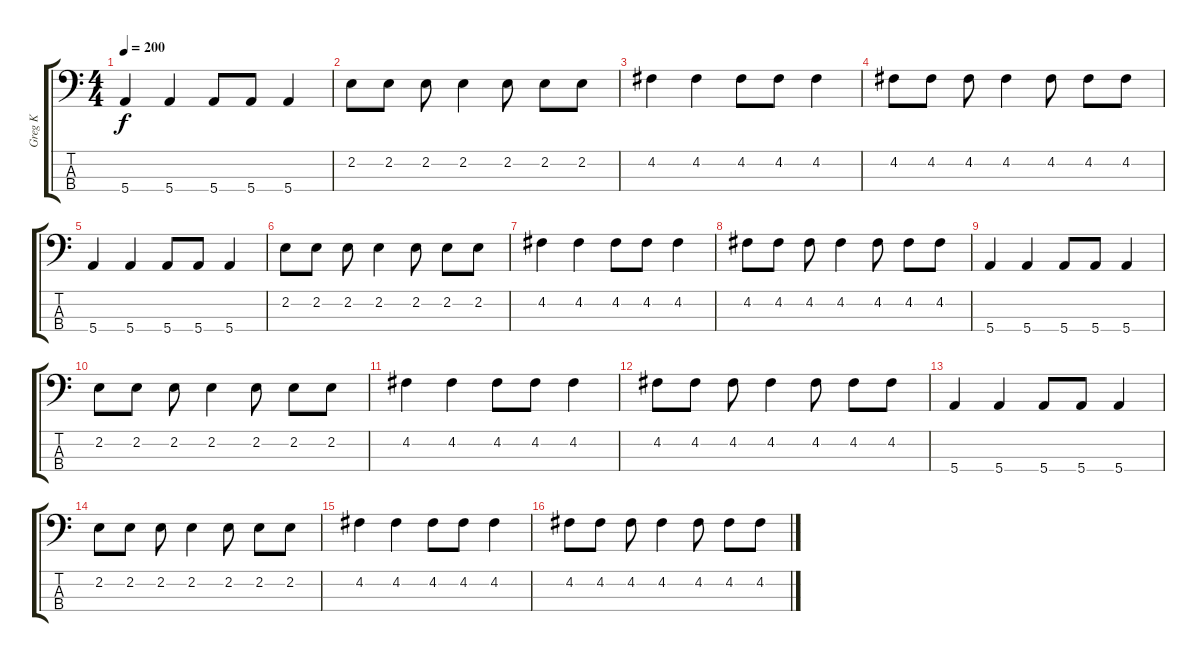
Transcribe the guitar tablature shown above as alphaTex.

\track ("Greg K" "Greg K") {instrument electricbasspick}
\staff {score tabs}
\tuning (G2 D2 A1 E1) {hide}
\ts (4 4)
\tempo 200
\clef f4
\ks c
5.4.4{dy f} 5.4.4 5.4.8 5.4.8 5.4.4 |
2.2.8 2.2.8 2.2.8 2.2.4 2.2.8 2.2.8 2.2.8 |
4.2.4 4.2.4 4.2.8 4.2.8 4.2.4 |
4.2.8 4.2.8 4.2.8 4.2.4 4.2.8 4.2.8 4.2.8 |
5.4.4 5.4.4 5.4.8 5.4.8 5.4.4 |
2.2.8 2.2.8 2.2.8 2.2.4 2.2.8 2.2.8 2.2.8 |
4.2.4 4.2.4 4.2.8 4.2.8 4.2.4 |
4.2.8 4.2.8 4.2.8 4.2.4 4.2.8 4.2.8 4.2.8 |
5.4.4 5.4.4 5.4.8 5.4.8 5.4.4 |
2.2.8 2.2.8 2.2.8 2.2.4 2.2.8 2.2.8 2.2.8 |
4.2.4 4.2.4 4.2.8 4.2.8 4.2.4 |
4.2.8 4.2.8 4.2.8 4.2.4 4.2.8 4.2.8 4.2.8 |
5.4.4 5.4.4 5.4.8 5.4.8 5.4.4 |
2.2.8 2.2.8 2.2.8 2.2.4 2.2.8 2.2.8 2.2.8 |
4.2.4 4.2.4 4.2.8 4.2.8 4.2.4 |
4.2.8 4.2.8 4.2.8 4.2.4 4.2.8 4.2.8 4.2.8
